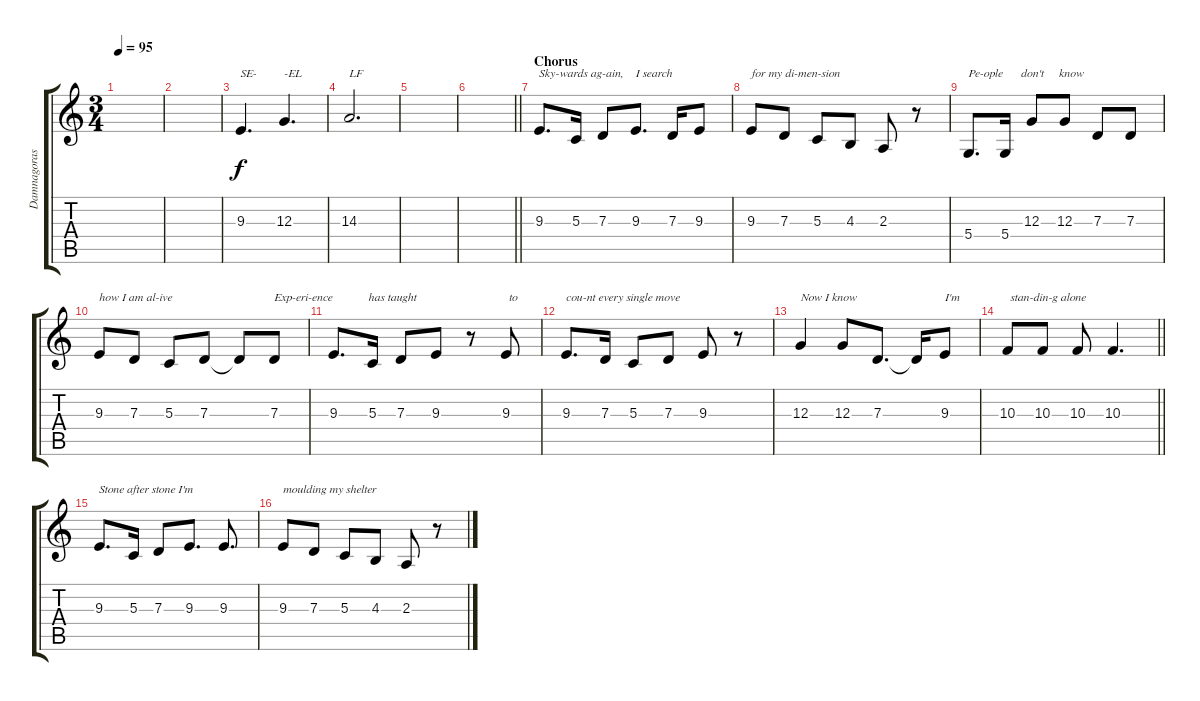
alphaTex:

\track ("Damnagoras" "Damnagoras") {instrument lead6voice}
\staff {score tabs}
\tuning (E4 B3 G3 D3 A2 E2) {hide}
\ts (3 4)
\tempo 95
\clef g2
\ks c
|
|
9.3.4{d txt "SE-"} 12.3.4{d txt "-EL"} |
14.3.2{d txt "LF"} |
|
\barLineRight lightlight
|
\section ("" "Chorus")
9.3.8{d txt "Sky-wards ag-ain,    I search"} 5.3.16 7.3.8 9.3.8{d} 7.3.16 9.3.8 |
9.3.8{txt "for my di-men-sion"} 7.3.8 5.3.8 4.3.8 2.3.8 r.8 |
5.4.8{d txt "Pe-ople      don't     know"} 5.4.16 12.3.8 12.3.8 7.3.8 7.3.8 |
9.3.8{txt "how I am al-ive"} 7.3.8 5.3.8 7.3.8 7.3{t}.8 7.3.8{txt "Exp-eri-ence            has taught "} |
9.3.8{d} 5.3.16 7.3.8 9.3.8 r.8 9.3.8{txt " to"} |
9.3.8{d txt "cou-nt every single move"} 7.3.16 5.3.8 7.3.8 9.3.8 r.8 |
12.3.4{txt "Now I know"} 12.3.8 7.3.8{d} 7.3{t}.16 9.3.8{txt "I'm"} |
\barLineRight lightlight
10.3.8{txt " stan-din-g alone"} 10.3.8 10.3.8 10.3.4{d} |
9.3.8{d txt "Stone after stone I'm "} 5.3.16 7.3.8 9.3.8{d} 9.3.8{d} |
9.3.8{txt "moulding my shelter"} 7.3.8 5.3.8 4.3.8 2.3.8 r.8
